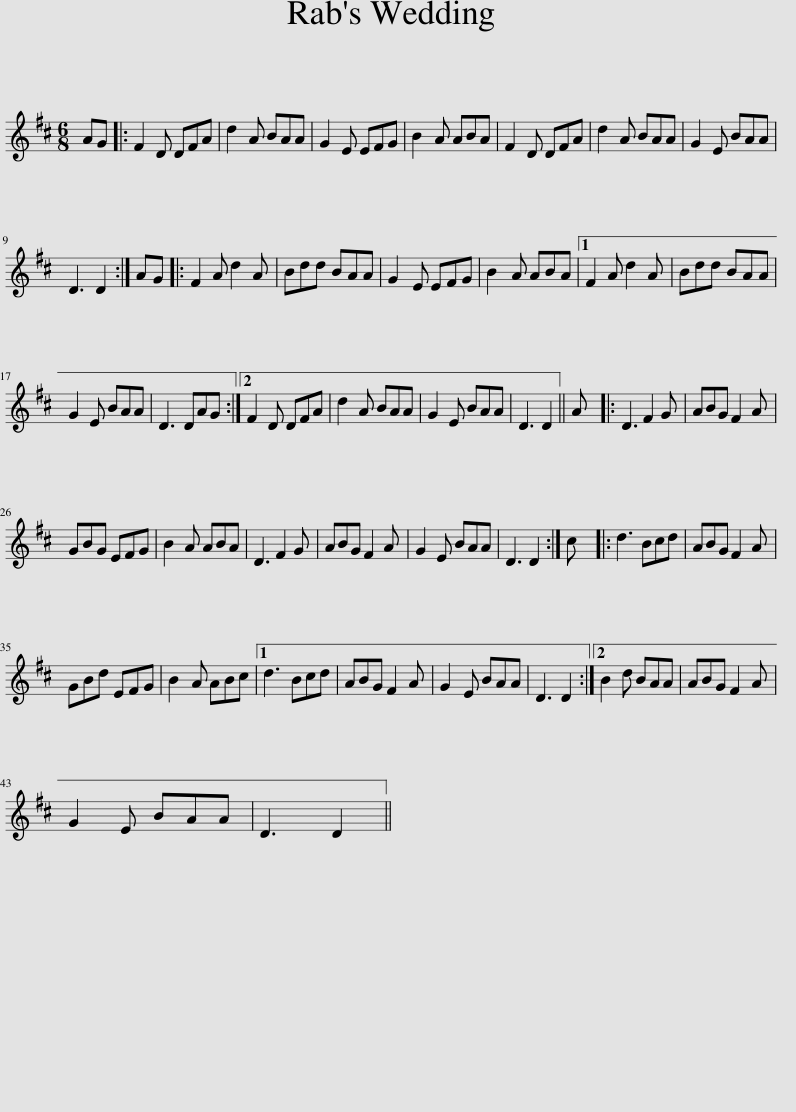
X:1
L:1/8
M:6/8
I:linebreak $
K:D
V:1 treble
V:1
 AG |: F2 D DFA | d2 A BAA | G2 E EFG | B2 A ABA | %5
 F2 D DFA | d2 A BAA | G2 E BAA |$ D3 D2 :| AG |: %10
 F2 A d2 A | Bdd BAA | G2 E EFG | B2 A ABA |1 F2 A d2 A | %15
 Bdd BAA |$ G2 E BAA | D3 DAG :|2 F2 D DFA | d2 A BAA | %20
 G2 E BAA | D3 D2 || A |: D3 F2 G | ABG F2 A |$ %25
 GBG EFG | B2 A ABA | D3 F2 G | ABG F2 A | G2 E BAA | %30
 D3 D2 :| c |: d3 Bcd | ABG F2 A |$ GBd EFG | %35
 B2 A ABc |1 d3 Bcd | ABG F2 A | G2 E BAA | D3 D2 :|2 %40
 B2 d BAA | ABG F2 A |$ G2 E BAA | D3 D2 || %44
